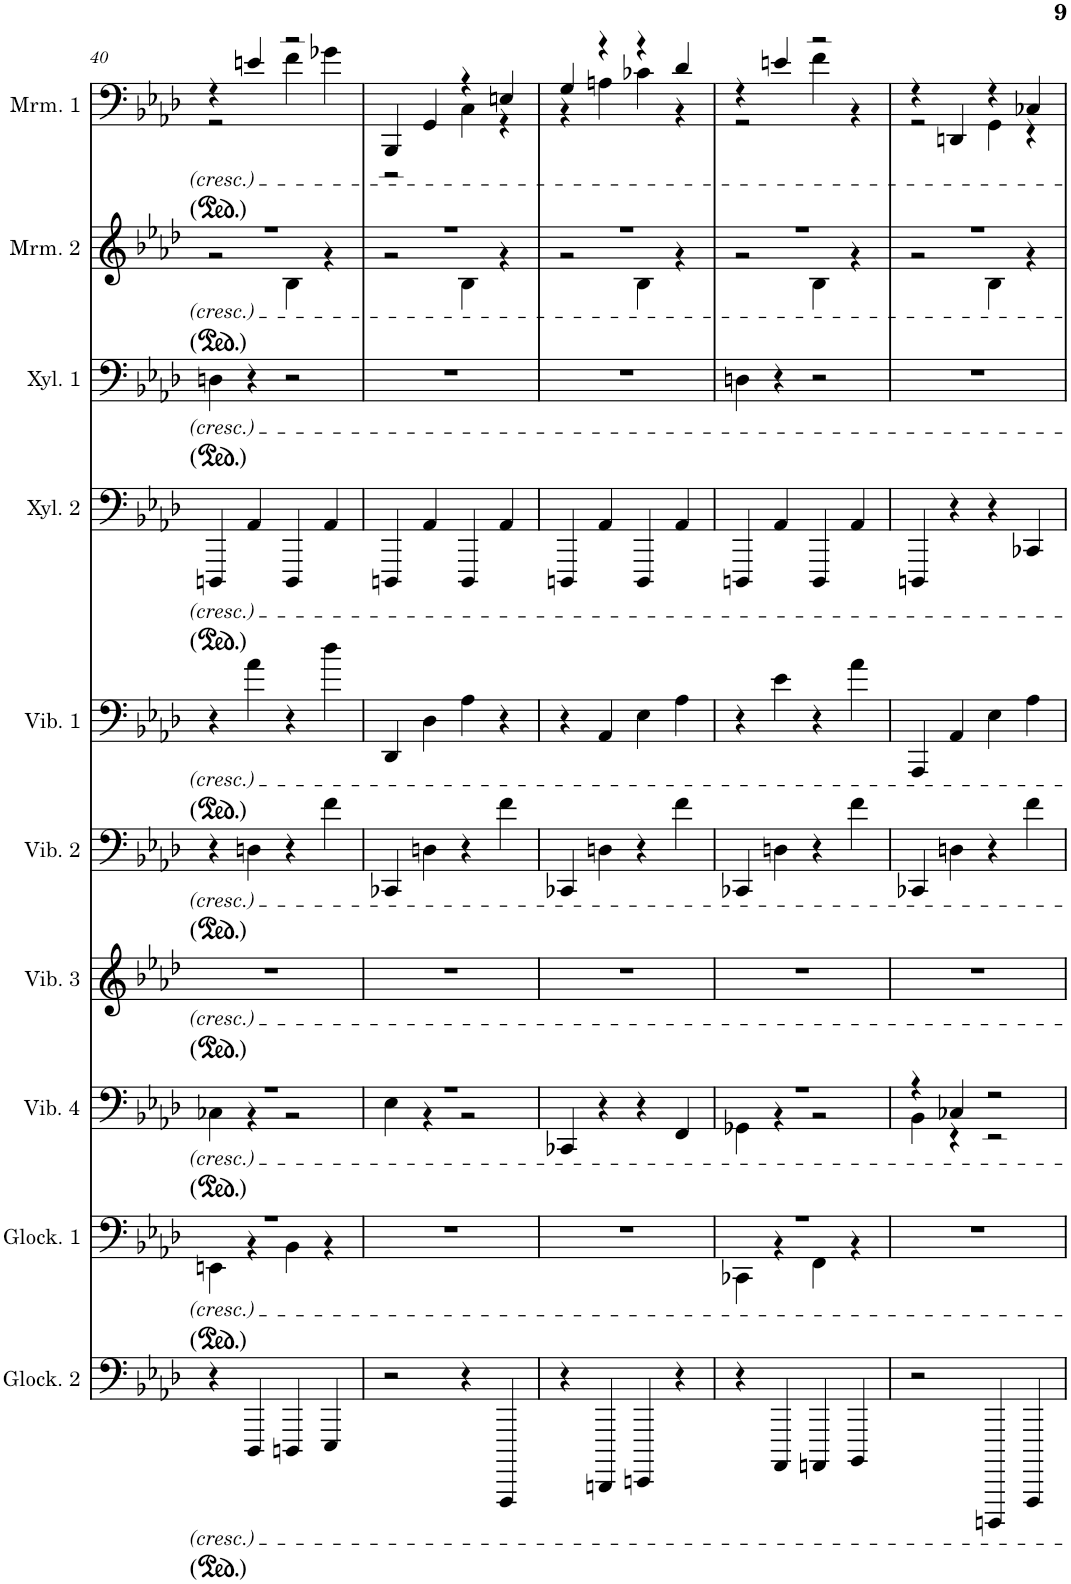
**kern	**kern	**kern	**kern	**kern	**kern	**kern	**kern	**kern	**kern
*part10	*part9	*part8	*part7	*part6	*part5	*part4	*part3	*part2	*part1
*staff10	*staff9	*staff8	*staff7	*staff6	*staff5	*staff4	*staff3	*staff2	*staff1
*I"Glockenspiel 2	*I"Glockenspiel 1	*I"Vibraphone 4	*I"Vibraphone 3	*I"Vibraphone 2	*I"Vibraphone 1	*I"Xylophone 2	*I"Xylophone 1	*I"Marimba 2	*I"Marimba 1
*I'Glock. 2	*I'Glock. 1	*I'Vib. 4	*I'Vib. 3	*I'Vib. 2	*I'Vib. 1	*I'Xyl. 2	*I'Xyl. 1	*I'Mrm. 2	*I'Mrm. 1
!!LO:PB:g=z
*clefF4	*clefF4	*clefF4	*clefG2	*clefF4	*clefF4	*clefF4	*clefF4	*clefG2	*clefF4
*Trd-14c-24	*Trd-14c-24	*	*	*	*	*Trd-7c-12	*Trd-7c-12	*	*
*k[b-e-a-d-]	*k[b-e-a-d-]	*k[b-e-a-d-]	*k[b-e-a-d-]	*k[b-e-a-d-]	*k[b-e-a-d-]	*k[b-e-a-d-]	*k[b-e-a-d-]	*k[b-e-a-d-]	*k[b-e-a-d-]
*M4/4	*M4/4	*M4/4	*M4/4	*M4/4	*M4/4	*M4/4	*M4/4	*M4/4	*M4/4
=40	=40	=40	=40	=40	=40	=40	=40	=40	=40
*	*^	*^	*	*	*	*	*	*^	*^
4r	1r	4EEn\	1r	4C-X\	1r	4r	4r	4DDDn/	4Dn\	1r	2r	4r	2r
4DDD-/	.	4r	.	4r	.	4Dn\	4a-\	4AA-/	4r	.	.	4en/	.
4DDDn/	.	4BB-\	.	2r	.	4r	4r	4DDD/	2r	.	4B-\	2r	4f\
4EEE-/	.	4r	.	.	.	4f\	4dd-\	4AA-/	.	.	4r	.	4g-X\
*	*v	*v	*	*	*	*	*	*	*	*	*	*	*
=41	=41	=41	=41	=41	=41	=41	=41	=41	=41	=41	=41	=41
2r	1r	1r	4E-\	1r	4CC-X/	4DD-/	4DDDn/	1r	1r	2r	4BBB-/	2r
.	.	.	4r	.	4Dn\	4D-\	4AA-/	.	.	.	4GG/	.
4r	.	.	2r	.	4r	4A-\	4DDD/	.	.	4B-\	4r	4C\
4AAAAA-/	.	.	.	.	4f\	4r	4AA-/	.	.	4r	4En/	4r
*	*	*v	*v	*	*	*	*	*	*	*	*	*
=42	=42	=42	=42	=42	=42	=42	=42	=42	=42	=42	=42
4r	1r	4CC-X/	1r	4CC-X/	4r	4DDDn/	1r	1r	2r	4G/	4r
4DDDDn/	.	4r	.	4Dn\	4AA-/	4AA-/	.	.	.	4r	4An\
4EEEEn/	.	4r	.	4r	4E-\	4DDD/	.	.	4B-\	4r	4c-X\
4r	.	4FF/	.	4f\	4A-\	4AA-/	.	.	4r	4d-/	4r
=43	=43	=43	=43	=43	=43	=43	=43	=43	=43	=43	=43
*	*^	*^	*	*	*	*	*	*	*	*	*
4r	1r	4CC-X\	1r	4GG-X\	1r	4CC-X/	4r	4DDDn/	4Dn\	1r	2r	4r	2r
4AAAA-/	.	4r	.	4r	.	4Dn\	4e-\	4AA-/	4r	.	.	4en/	.
4AAAAn/	.	4FF\	.	2r	.	4r	4r	4DDD/	2r	.	4B-\	2r	4f\
4BBBB-/	.	4r	.	.	.	4f\	4a-\	4AA-/	.	.	4r	.	4r
*	*v	*v	*	*	*	*	*	*	*	*	*	*	*
=44	=44	=44	=44	=44	=44	=44	=44	=44	=44	=44	=44	=44
2r	1r	4r	4BB-\	1r	4CC-X/	4AAA-/	4DDDn/	1r	1r	2r	4r	2r
.	.	4C-X/	4r	.	4Dn\	4AA-/	4r	.	.	.	4DDn/	.
4DDDDDn/	.	2r	2r	.	4r	4E-\	4r	.	.	4B-\	4r	4GG\
4AAAAA-/	.	.	.	.	4f\	4A-\	4CC-X/	.	.	4r	4C-X/	4r
*	*	*	*	*	*	*	*	*	*v	*v	*	*
*	*	*v	*v	*	*	*	*	*	*	*v	*v
=	=	=	=	=	=	=	=	=	=
*-	*-	*-	*-	*-	*-	*-	*-	*-	*-
